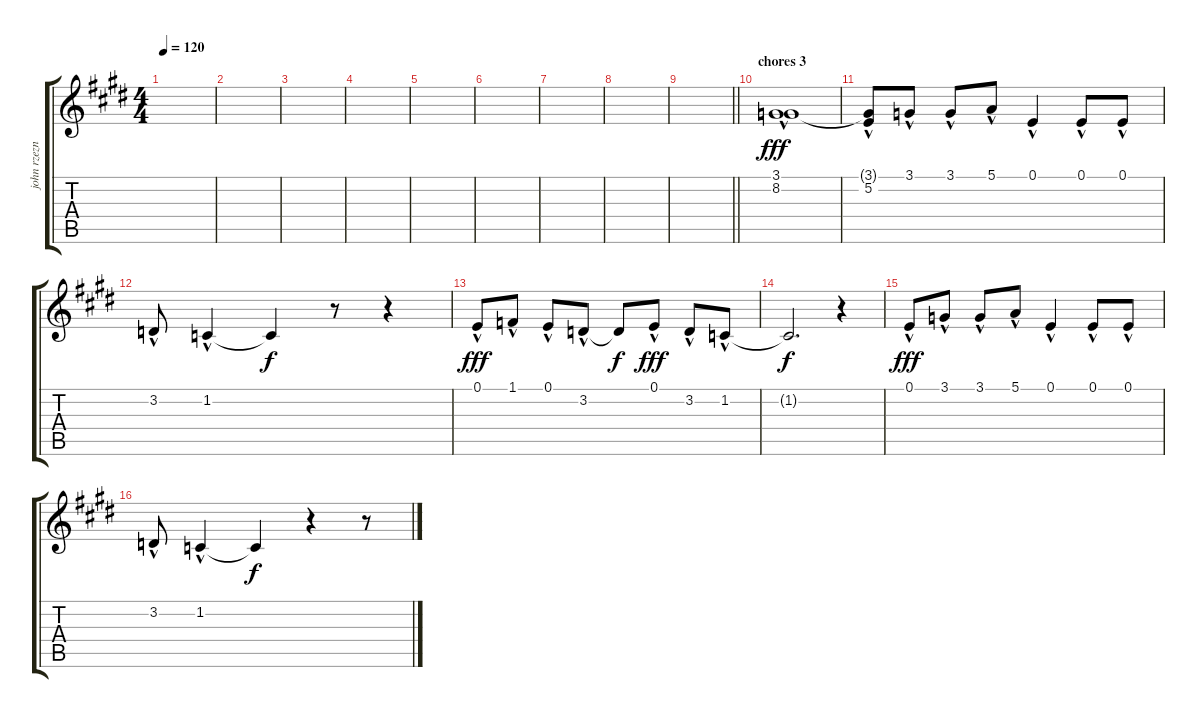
\track ("john rzeznik (vocals" "john rzezn") {instrument clarinet}
\staff {score tabs}
\tuning (E4 B3 G3 D3 A2 E2) {hide}
\ts (4 4)
\tempo 120
\clef g2
\ks e
|
|
|
|
|
|
|
|
\barLineRight lightlight
|
\section ("" "chores 3")
(3.1{hac} 8.2{hac}).1{dy fff} |
(3.1{t} 5.2{hac}).8 3.1{hac}.8 3.1{hac}.8 5.1{hac}.8 0.1{hac}.4 0.1{hac}.8 0.1{hac}.8 |
3.2{hac}.8 1.2{hac}.4 1.2{t}.4{dy f} r.8 r.4 |
0.1{hac}.8{dy fff} 1.1{hac}.8 0.1{hac}.8 3.2{hac}.8 3.2{t}.8{dy f} 0.1{hac}.8{dy fff} 3.2{hac}.8 1.2{hac}.8 |
1.2{t}.2{d dy f} r.4 |
0.1{hac}.8{dy fff} 3.1{hac}.8 3.1{hac}.8 5.1{hac}.8 0.1{hac}.4 0.1{hac}.8 0.1{hac}.8 |
3.2{hac}.8 1.2{hac}.4 1.2{t}.4{dy f} r.4 r.8
